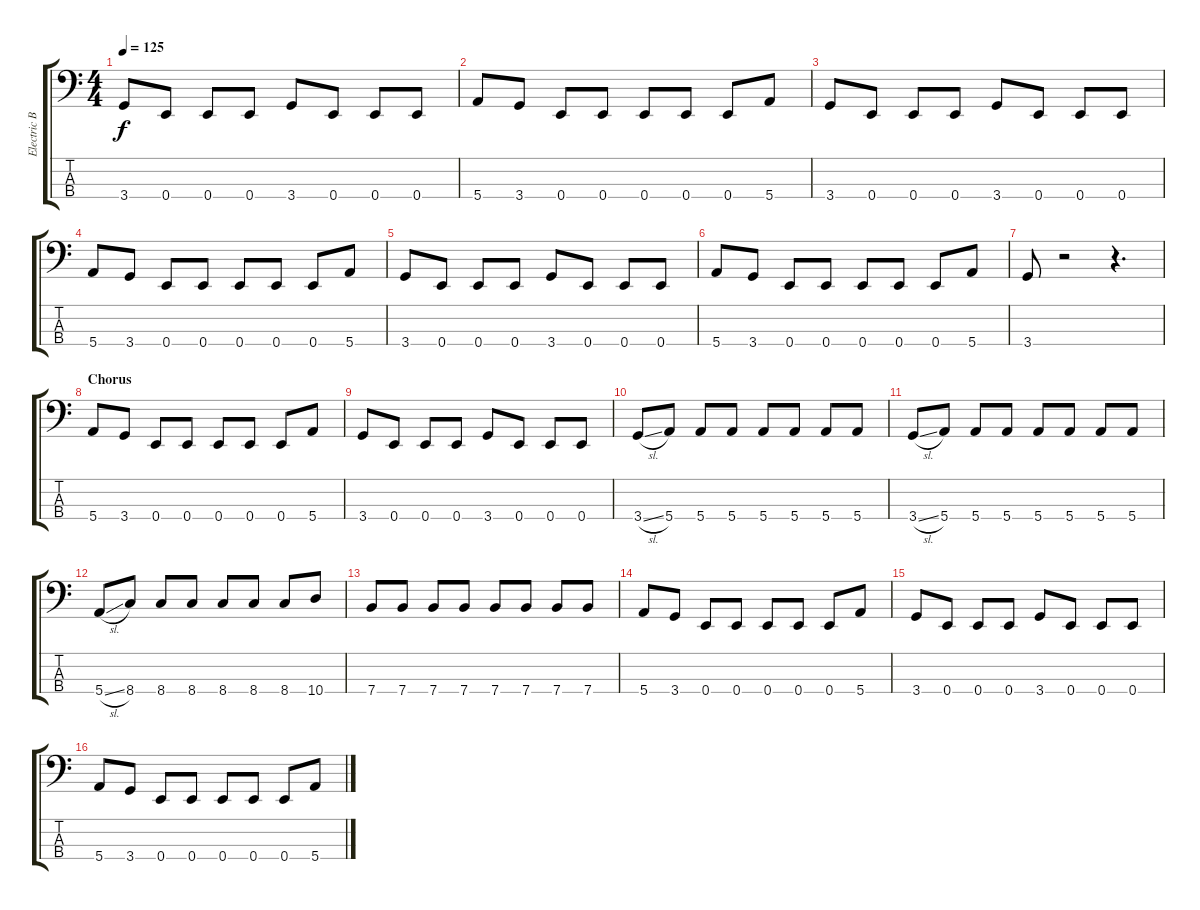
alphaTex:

\track ("Electric Bass" "Electric B") {instrument electricbassfinger}
\staff {score tabs}
\tuning (G2 D2 A1 E1) {hide}
\ts (4 4)
\tempo 125
\clef f4
\ks c
3.4.8{dy f} 0.4.8 0.4.8 0.4.8 3.4.8 0.4.8 0.4.8 0.4.8 |
5.4.8 3.4.8 0.4.8 0.4.8 0.4.8 0.4.8 0.4.8 5.4.8 |
3.4.8 0.4.8 0.4.8 0.4.8 3.4.8 0.4.8 0.4.8 0.4.8 |
5.4.8 3.4.8 0.4.8 0.4.8 0.4.8 0.4.8 0.4.8 5.4.8 |
3.4.8 0.4.8 0.4.8 0.4.8 3.4.8 0.4.8 0.4.8 0.4.8 |
5.4.8 3.4.8 0.4.8 0.4.8 0.4.8 0.4.8 0.4.8 5.4.8 |
3.4.8 r.2 r.4{d} |
\section ("" "Chorus")
5.4.8 3.4.8 0.4.8 0.4.8 0.4.8 0.4.8 0.4.8 5.4.8 |
3.4.8 0.4.8 0.4.8 0.4.8 3.4.8 0.4.8 0.4.8 0.4.8 |
3.4{sl}.8 5.4.8 5.4.8 5.4.8 5.4.8 5.4.8 5.4.8 5.4.8 |
3.4{sl}.8 5.4.8 5.4.8 5.4.8 5.4.8 5.4.8 5.4.8 5.4.8 |
5.4{sl}.8 8.4.8 8.4.8 8.4.8 8.4.8 8.4.8 8.4.8 10.4.8 |
7.4.8 7.4.8 7.4.8 7.4.8 7.4.8 7.4.8 7.4.8 7.4.8 |
5.4.8 3.4.8 0.4.8 0.4.8 0.4.8 0.4.8 0.4.8 5.4.8 |
3.4.8 0.4.8 0.4.8 0.4.8 3.4.8 0.4.8 0.4.8 0.4.8 |
5.4.8 3.4.8 0.4.8 0.4.8 0.4.8 0.4.8 0.4.8 5.4.8
